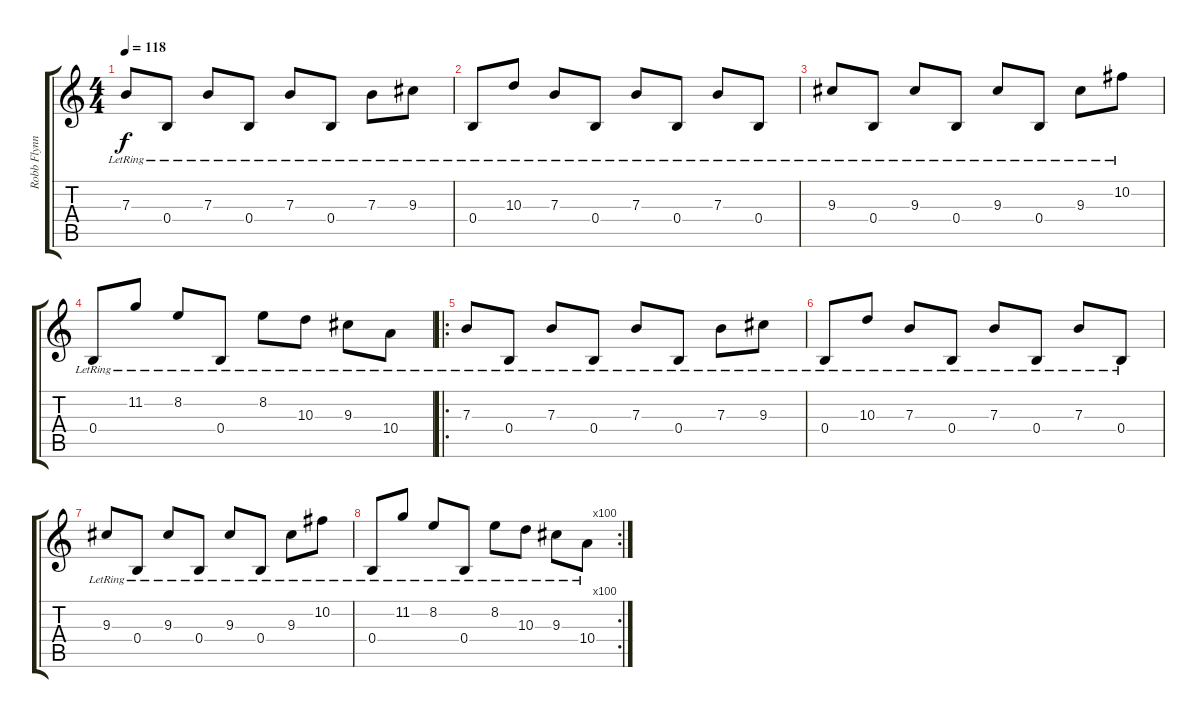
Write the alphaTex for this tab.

\track ("Robb Flynn" "Robb Flynn") {instrument electricguitarclean}
\staff {score tabs}
\tuning (Db4 Ab3 E3 B2 Gb2 B1) {hide}
\ts (4 4)
\tempo 118
\clef g2
\ks c
7.3{lr}.8{dy f} 0.4{lr}.8 7.3{lr}.8 0.4{lr}.8 7.3{lr}.8 0.4{lr}.8 7.3{lr}.8 9.3{lr}.8 |
0.4{lr}.8 10.3{lr}.8 7.3{lr}.8 0.4{lr}.8 7.3{lr}.8 0.4{lr}.8 7.3{lr}.8 0.4{lr}.8 |
9.3{lr}.8 0.4{lr}.8 9.3{lr}.8 0.4{lr}.8 9.3{lr}.8 0.4{lr}.8 9.3{lr}.8 10.2{lr}.8 |
0.4{lr}.8 11.2{lr}.8 8.2{lr}.8 0.4{lr}.8 8.2{lr}.8 10.3{lr}.8 9.3{lr}.8 10.4{lr}.8 |
\ro
7.3{lr}.8 0.4{lr}.8 7.3{lr}.8 0.4{lr}.8 7.3{lr}.8 0.4{lr}.8 7.3{lr}.8 9.3{lr}.8 |
0.4{lr}.8 10.3{lr}.8 7.3{lr}.8 0.4{lr}.8 7.3{lr}.8 0.4{lr}.8 7.3{lr}.8 0.4{lr}.8 |
9.3{lr}.8 0.4{lr}.8 9.3{lr}.8 0.4{lr}.8 9.3{lr}.8 0.4{lr}.8 9.3{lr}.8 10.2{lr}.8 |
\rc 100
0.4{lr}.8 11.2{lr}.8 8.2{lr}.8 0.4{lr}.8 8.2{lr}.8 10.3{lr}.8 9.3{lr}.8 10.4{lr}.8
